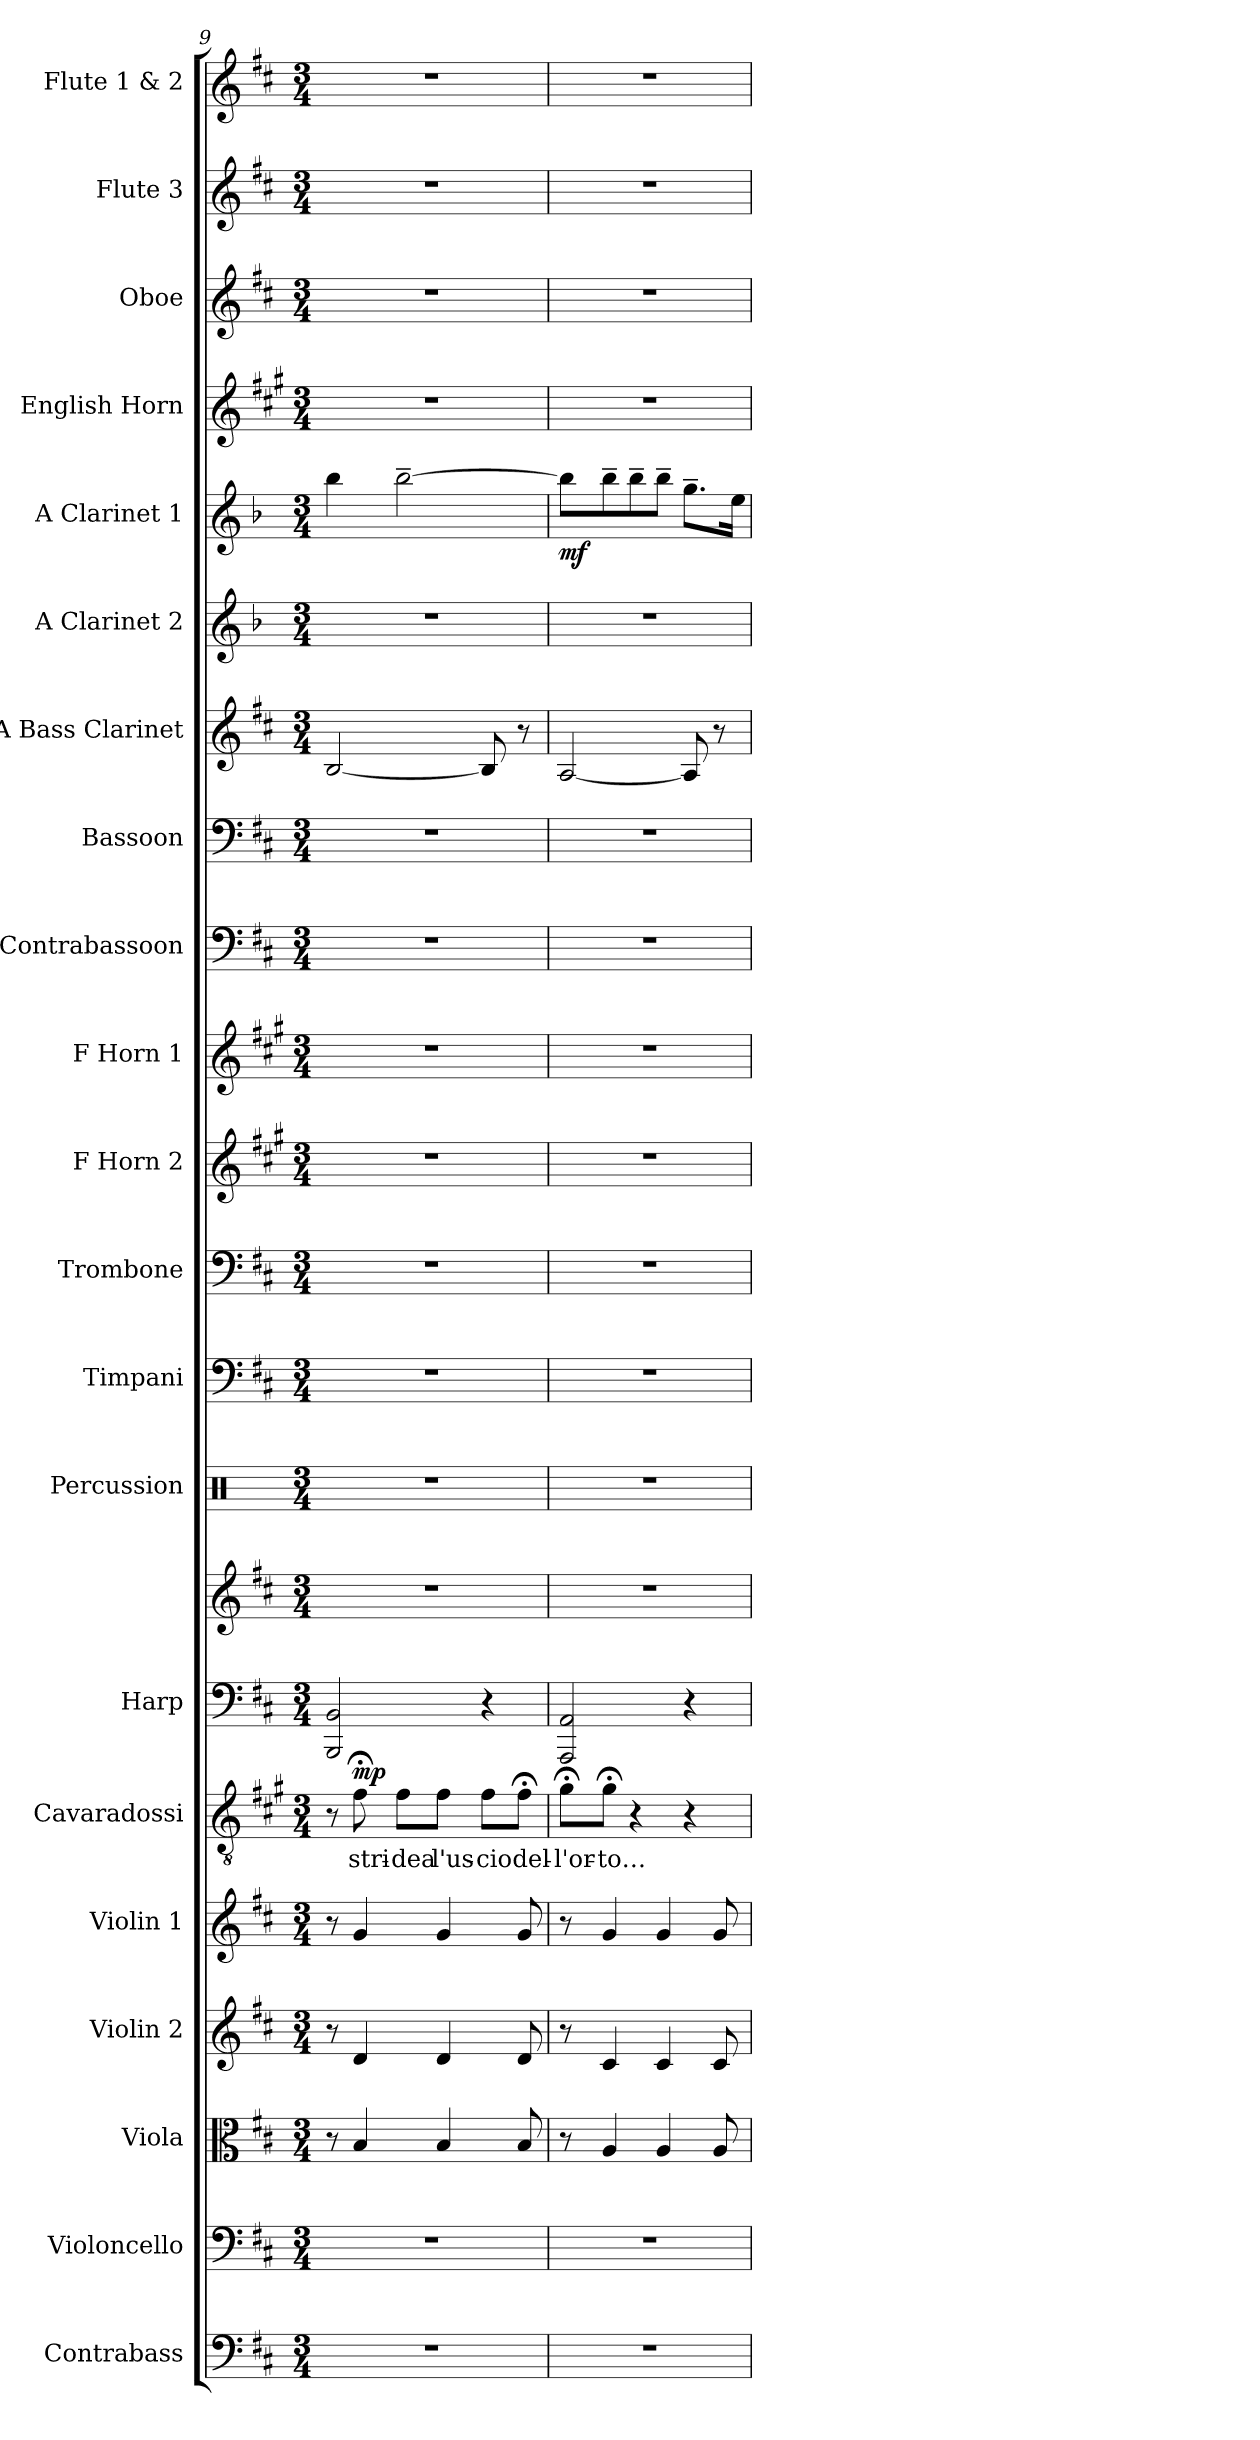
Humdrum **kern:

**kern	**kern	**kern	**kern	**kern	**kern	**text	**dynam	**kern	**kern	**kern	**kern	**kern	**kern	**kern	**kern	**kern	**kern	**kern	**kern	**dynam	**kern	**kern	**kern	**kern
*part21	*part20	*part19	*part18	*part17	*part16	*part16	*part16	*part15	*part15	*part14	*part13	*part12	*part11	*part10	*part9	*part8	*part7	*part6	*part5	*part5	*part4	*part3	*part2	*part1
*staff22	*staff21	*staff20	*staff19	*staff18	*staff17	*staff17	*staff17	*staff16	*staff15	*staff14	*staff13	*staff12	*staff11	*staff10	*staff9	*staff8	*staff7	*staff6	*staff5	*staff5	*staff4	*staff3	*staff2	*staff1
*I"Contrabass	*I"Violoncello	*I"Viola	*I"Violin 2	*I"Violin 1	*I"Cavaradossi	*	*	*I"Harp	*	*I"Percussion	*I"Timpani	*I"Trombone	*I"F Horn 2	*I"F Horn 1	*I"Contrabassoon	*I"Bassoon	*I"A Bass Clarinet	*I"A Clarinet 2	*I"A Clarinet 1	*	*I"English Horn	*I"Oboe	*I"Flute 3	*I"Flute 1 &amp; 2
*I'Cb.	*I'Vc.	*I'Vla.	*I'Vln. 2	*I'Vln. 1	*I'Cav.	*	*	*I'Hrp.	*	*I'Perc.	*I'Timp.	*I'Tbn.	*I'F Hn. 2	*I'F Hn. 1	*I'Cbsn.	*I'Bsn.	*I'A B. Cl.	*I'A Cl. 2	*I'A Cl. 1	*	*I'E. Hn.	*I'Ob.	*I'Fl. 3	*I'Fl. 1 &amp; 2
*clefF4	*clefF4	*clefC3	*clefG2	*clefG2	*clefGv2	*	*	*clefF4	*clefG2	*clefX	*clefF4	*clefF4	*clefG2	*clefG2	*clefF4	*clefF4	*clefG2	*clefG2	*clefG2	*	*clefG2	*clefG2	*clefG2	*clefG2
*ITrd7c12	*	*	*	*	*ITrd4c7	*	*	*	*	*	*	*	*ITrd4c7	*ITrd4c7	*ITrd7c12	*	*ITrd9c15	*ITrd2c3	*ITrd2c3	*	*ITrd4c7	*	*	*
*k[f#c#]	*k[f#c#]	*k[f#c#]	*k[f#c#]	*k[f#c#]	*k[f#c#]	*	*	*k[f#c#]	*k[f#c#]	*k[]	*k[f#c#]	*k[f#c#]	*k[f#c#]	*k[f#c#]	*k[f#c#]	*k[f#c#]	*k[f#c#]	*k[f#c#]	*k[f#c#]	*	*k[f#c#]	*k[f#c#]	*k[f#c#]	*k[f#c#]
*M3/4	*M3/4	*M3/4	*M3/4	*M3/4	*M3/4	*	*	*M3/4	*M3/4	*M3/4	*M3/4	*M3/4	*M3/4	*M3/4	*M3/4	*M3/4	*M3/4	*M3/4	*M3/4	*	*M3/4	*M3/4	*M3/4	*M3/4
=9	=9	=9	=9	=9	=9	=9	=9	=9	=9	=9	=9	=9	=9	=9	=9	=9	=9	=9	=9	=9	=9	=9	=9	=9
2.r	2.r	8r	8r	8r	8r	.	.	2BBB/ 2BB/	2.r	2.r	2.r	2.r	2.r	2.r	2.r	2.r	[2BB/	2.r	4gg\	.	2.r	2.r	2.r	2.r
!	!	!	!	!	!	!LO:LY:b	!LO:DY:a	!	!	!	!	!	!	!	!	!	!	!	!	!	!	!	!	!
.	.	4B/	4d/	4g/	8B;<\	stri-	mp	.	.	.	.	.	.	.	.	.	.	.	.	.	.	.	.	.
!	!	!	!	!	!	!LO:LY:b	!	!	!	!	!	!	!	!	!	!	!	!	!	!	!	!	!	!
.	.	.	.	.	8B\L	-dea	.	.	.	.	.	.	.	.	.	.	.	.	[2gg~\	.	.	.	.	.
!	!	!	!	!	!	!LO:LY:b	!	!	!	!	!	!	!	!	!	!	!	!	!	!	!	!	!	!
.	.	4B/	4d/	4g/	8B\J	l'us-	.	.	.	.	.	.	.	.	.	.	.	.	.	.	.	.	.	.
!	!	!	!	!	!	!LO:LY:b	!	!	!	!	!	!	!	!	!	!	!	!	!	!	!	!	!	!
.	.	.	.	.	8B\L	-cio	.	4r	.	.	.	.	.	.	.	.	8BB/]	.	.	.	.	.	.	.
!	!	!	!	!	!	!LO:LY:b	!	!	!	!	!	!	!	!	!	!	!	!	!	!	!	!	!	!
.	.	8B/	8d/	8g/	8B;<\J	del-	.	.	.	.	.	.	.	.	.	.	8r	.	.	.	.	.	.	.
=10	=10	=10	=10	=10	=10	=10	=10	=10	=10	=10	=10	=10	=10	=10	=10	=10	=10	=10	=10	=10	=10	=10	=10	=10
!	!	!	!	!	!	!LO:LY:b	!	!	!	!	!	!	!	!	!	!	!	!	!	!LO:DY:b	!	!	!	!
2.r	2.r	8r	8r	8r	8c#;<\L	-l'or-	.	2AAA/ 2AA/	2.r	2.r	2.r	2.r	2.r	2.r	2.r	2.r	[2AA/	2.r	8gg\L]	mf	2.r	2.r	2.r	2.r
!	!	!	!	!	!	!LO:LY:b	!	!	!	!	!	!	!	!	!	!	!	!	!	!	!	!	!	!
.	.	4A/	4c#/	4g/	8c#;<\J	-to…	.	.	.	.	.	.	.	.	.	.	.	.	8gg~\	.	.	.	.	.
.	.	.	.	.	4r	.	.	.	.	.	.	.	.	.	.	.	.	.	8gg~\	.	.	.	.	.
.	.	4A/	4c#/	4g/	.	.	.	.	.	.	.	.	.	.	.	.	.	.	8gg~\J	.	.	.	.	.
.	.	.	.	.	4r	.	.	4r	.	.	.	.	.	.	.	.	8AA/]	.	8.ee~\L	.	.	.	.	.
.	.	8A/	8c#/	8g/	.	.	.	.	.	.	.	.	.	.	.	.	8r	.	.	.	.	.	.	.
.	.	.	.	.	.	.	.	.	.	.	.	.	.	.	.	.	.	.	16cc#\Jk	.	.	.	.	.
=	=	=	=	=	=	=	=	=	=	=	=	=	=	=	=	=	=	=	=	=	=	=	=	=
*-	*-	*-	*-	*-	*-	*-	*-	*-	*-	*-	*-	*-	*-	*-	*-	*-	*-	*-	*-	*-	*-	*-	*-	*-
